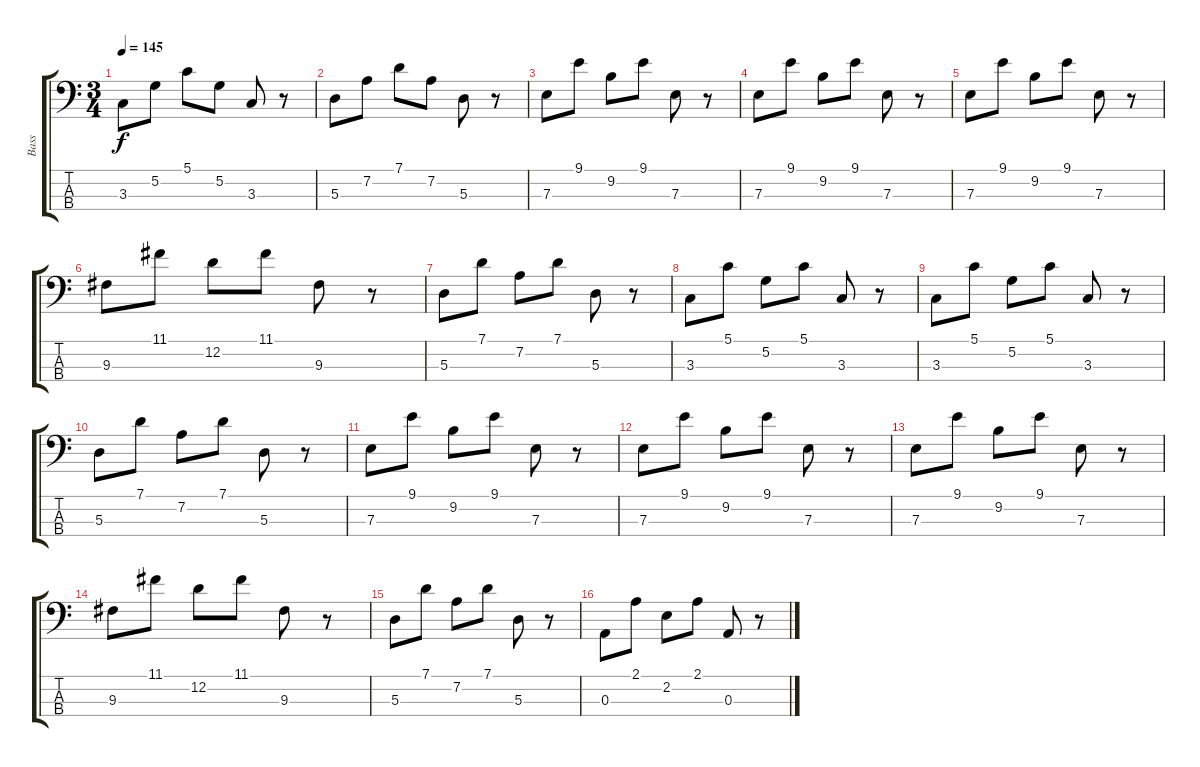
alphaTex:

\track ("Bass" "Bass") {instrument electricbassfinger}
\staff {score tabs}
\tuning (G2 D2 A1 E1) {hide}
\ts (3 4)
\tempo 145
\clef f4
\ks c
3.3.8{dy f} 5.2.8 5.1.8 5.2.8 3.3.8 r.8 |
5.3.8 7.2.8 7.1.8 7.2.8 5.3.8 r.8 |
7.3.8 9.1.8 9.2.8 9.1.8 7.3.8 r.8 |
7.3.8 9.1.8 9.2.8 9.1.8 7.3.8 r.8 |
7.3.8 9.1.8 9.2.8 9.1.8 7.3.8 r.8 |
9.3.8 11.1.8 12.2.8 11.1.8 9.3.8 r.8 |
5.3.8 7.1.8 7.2.8 7.1.8 5.3.8 r.8 |
3.3.8 5.1.8 5.2.8 5.1.8 3.3.8 r.8 |
3.3.8 5.1.8 5.2.8 5.1.8 3.3.8 r.8 |
5.3.8 7.1.8 7.2.8 7.1.8 5.3.8 r.8 |
7.3.8 9.1.8 9.2.8 9.1.8 7.3.8 r.8 |
7.3.8 9.1.8 9.2.8 9.1.8 7.3.8 r.8 |
7.3.8 9.1.8 9.2.8 9.1.8 7.3.8 r.8 |
9.3.8 11.1.8 12.2.8 11.1.8 9.3.8 r.8 |
5.3.8 7.1.8 7.2.8 7.1.8 5.3.8 r.8 |
0.3.8 2.1.8 2.2.8 2.1.8 0.3.8 r.8
